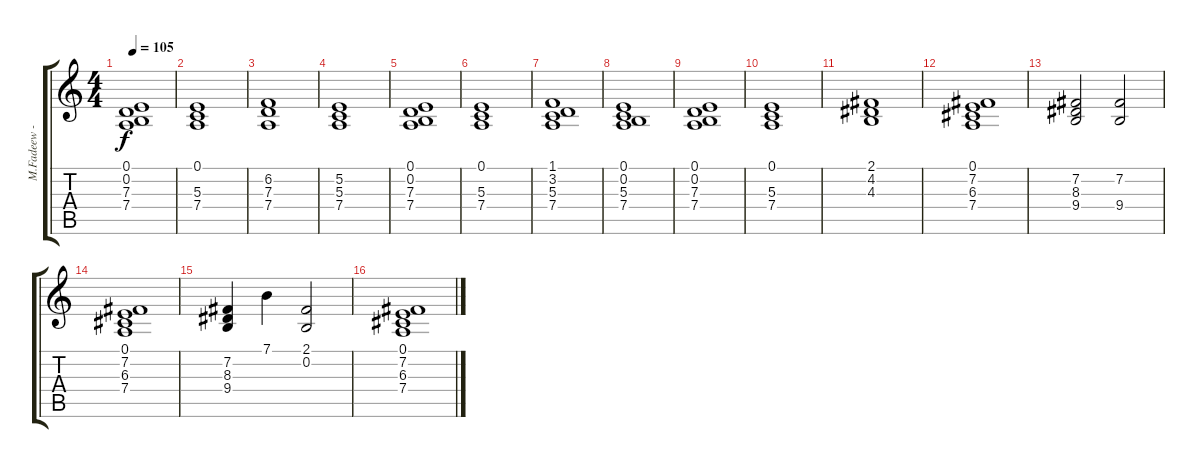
\track ("M.Fadeew - M.Fadeew" "M.Fadeew -") {instrument pad2warm}
\staff {score tabs}
\tuning (E4 B3 G3 D3 A2 E2) {hide}
\ts (4 4)
\tempo 105
\clef g2
\ks c
(0.1 0.2 7.3 7.4).1{dy f} |
(0.1 5.3 7.4).1 |
(6.2 7.3 7.4).1 |
(5.2 5.3 7.4).1 |
(0.1 0.2 7.3 7.4).1 |
(0.1 5.3 7.4).1 |
(1.1 3.2 5.3 7.4).1 |
(0.1 0.2 5.3 7.4).1 |
(0.1 0.2 7.3 7.4).1 |
(0.1 5.3 7.4).1 |
(2.1 4.2 4.3).1 |
(0.1 7.2 6.3 7.4).1 |
(7.2 8.3 9.4).2 (7.2 9.4).2 |
(0.1 7.2 6.3 7.4).1 |
(7.2 8.3 9.4).4 7.1.4 (2.1 0.2).2 |
(0.1 7.2 6.3 7.4).1
